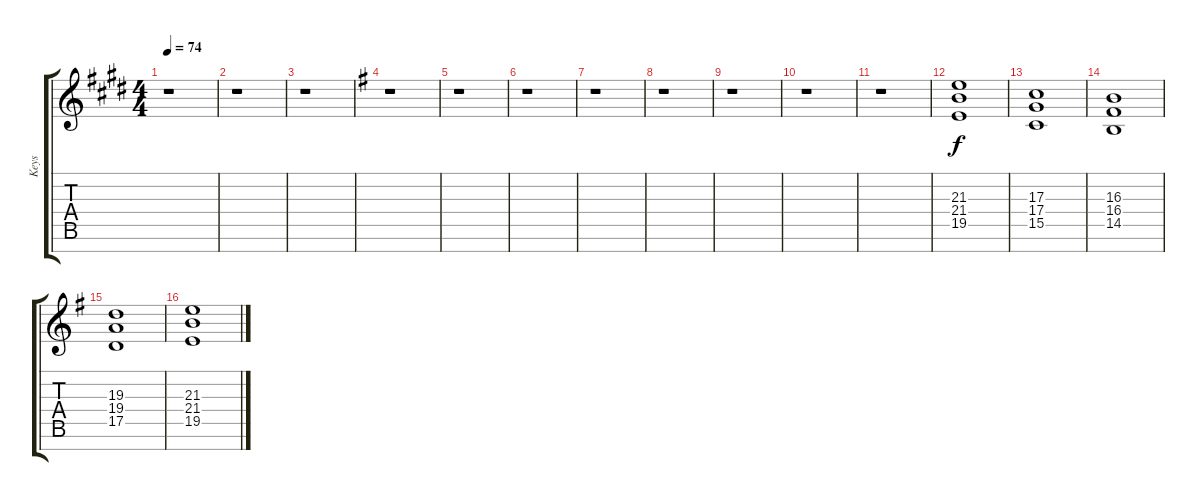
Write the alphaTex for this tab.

\track ("Keys" "Keys") {instrument synthstrings2}
\staff {score tabs}
\tuning (E4 B3 G3 D3 A2 E2 B1) {hide}
\ts (4 4)
\tempo 74
\clef g2
\ks e
r.1{dy f} |
r.1 |
r.1 |
\ks g
r.1 |
r.1 |
r.1 |
r.1 |
r.1 |
r.1 |
r.1 |
r.1 |
(21.3 21.4 19.5).1 |
(17.3 17.4 15.5).1 |
(16.3 16.4 14.5).1 |
(19.3 19.4 17.5).1 |
(21.3 21.4 19.5).1
